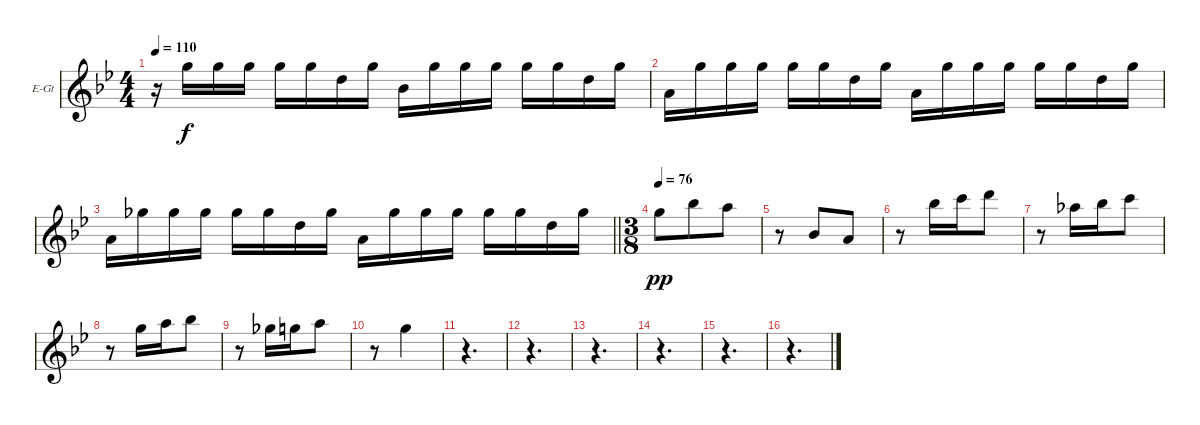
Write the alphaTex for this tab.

\defaultSystemsLayout 4
\bracketExtendMode groupsimilarinstruments
\firstSystemTrackNameOrientation horizontal
\otherSystemsTrackNameOrientation horizontal
\track ("Primo" "E-Gt") {instrument distortionguitar}
\staff {score}
\tuning (E4 B3 G3 D3 A2 E2)
\ts (4 4)
\tempo 110
\clef g2
\ks gminor
r.16{dy pp} 3.1.16{dy f} 3.1.16 3.1.16 3.1.16 3.1.16 3.2.16 3.1.16 3.3.16 3.1.16 3.1.16 3.1.16 3.1.16 3.1.16 3.2.16 3.1.16 |
2.3.16 3.1.16 3.1.16 3.1.16 3.1.16 3.1.16 3.2.16 3.1.16 2.3.16 3.1.16 3.1.16 3.1.16 3.1.16 3.1.16 3.2.16 3.1.16 |
\barLineRight lightlight
2.3.16 2.1.16 2.1.16 2.1.16 2.1.16 2.1.16 3.2.16 2.1.16 2.3.16 2.1.16 2.1.16 2.1.16 2.1.16 2.1.16 3.2.16 2.1.16 |
\ts (3 8)
\tempo 76
3.1.8{dy pp} 6.1.8 5.1.8 |
r.8 3.3.8 2.3.8 |
r.8 6.1.16 8.1.16 10.1.8 |
r.8 4.1.16 6.1.16 8.1.8 |
r.8 3.1.16 5.1.16 6.1.8 |
r.8 2.1.16 3.1.16 5.1.8 |
r.8 3.1.4 |
r.4{d} |
r.4{d} |
r.4{d} |
r.4{d} |
r.4{d} |
r.4{d}
